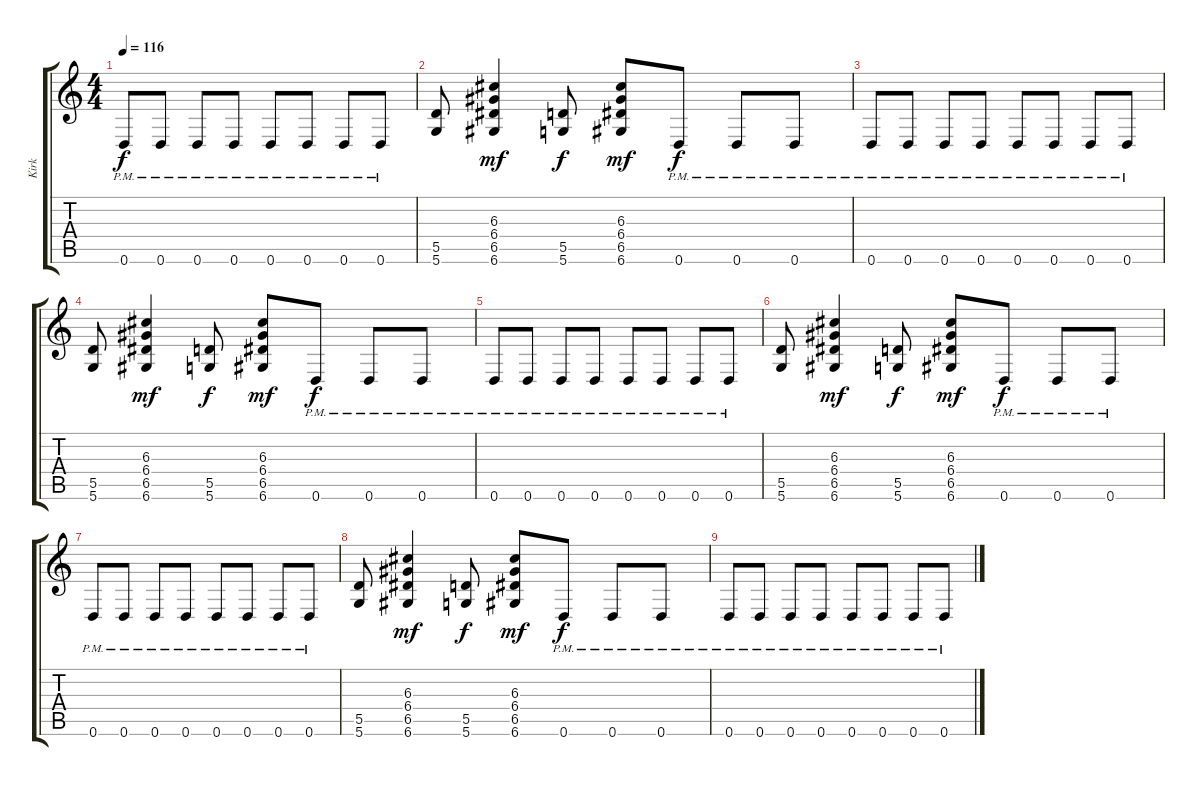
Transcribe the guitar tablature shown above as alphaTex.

\track ("Kirk" "Kirk") {instrument distortionguitar}
\staff {score tabs}
\tuning (E4 B3 G3 D3 A2 D2) {hide}
\ts (4 4)
\tempo 116
\clef g2
\ks c
0.6{pm}.8{dy f} 0.6{pm}.8 0.6{pm}.8 0.6{pm}.8 0.6{pm}.8 0.6{pm}.8 0.6{pm}.8 0.6{pm}.8 |
(5.5 5.6).8 (6.3 6.4 6.5 6.6).4{dy mf} (5.5 5.6).8{dy f} (6.3 6.4 6.5 6.6).8{dy mf} 0.6{pm}.8{dy f} 0.6{pm}.8 0.6{pm}.8 |
0.6{pm}.8 0.6{pm}.8 0.6{pm}.8 0.6{pm}.8 0.6{pm}.8 0.6{pm}.8 0.6{pm}.8 0.6{pm}.8 |
(5.5 5.6).8 (6.3 6.4 6.5 6.6).4{dy mf} (5.5 5.6).8{dy f} (6.3 6.4 6.5 6.6).8{dy mf} 0.6{pm}.8{dy f} 0.6{pm}.8 0.6{pm}.8 |
0.6{pm}.8 0.6{pm}.8 0.6{pm}.8 0.6{pm}.8 0.6{pm}.8 0.6{pm}.8 0.6{pm}.8 0.6{pm}.8 |
(5.5 5.6).8 (6.3 6.4 6.5 6.6).4{dy mf} (5.5 5.6).8{dy f} (6.3 6.4 6.5 6.6).8{dy mf} 0.6{pm}.8{dy f} 0.6{pm}.8 0.6{pm}.8 |
0.6{pm}.8 0.6{pm}.8 0.6{pm}.8 0.6{pm}.8 0.6{pm}.8 0.6{pm}.8 0.6{pm}.8 0.6{pm}.8 |
(5.5 5.6).8 (6.3 6.4 6.5 6.6).4{dy mf} (5.5 5.6).8{dy f} (6.3 6.4 6.5 6.6).8{dy mf} 0.6{pm}.8{dy f} 0.6{pm}.8 0.6{pm}.8 |
0.6{pm}.8 0.6{pm}.8 0.6{pm}.8 0.6{pm}.8 0.6{pm}.8 0.6{pm}.8 0.6{pm}.8 0.6{pm}.8
